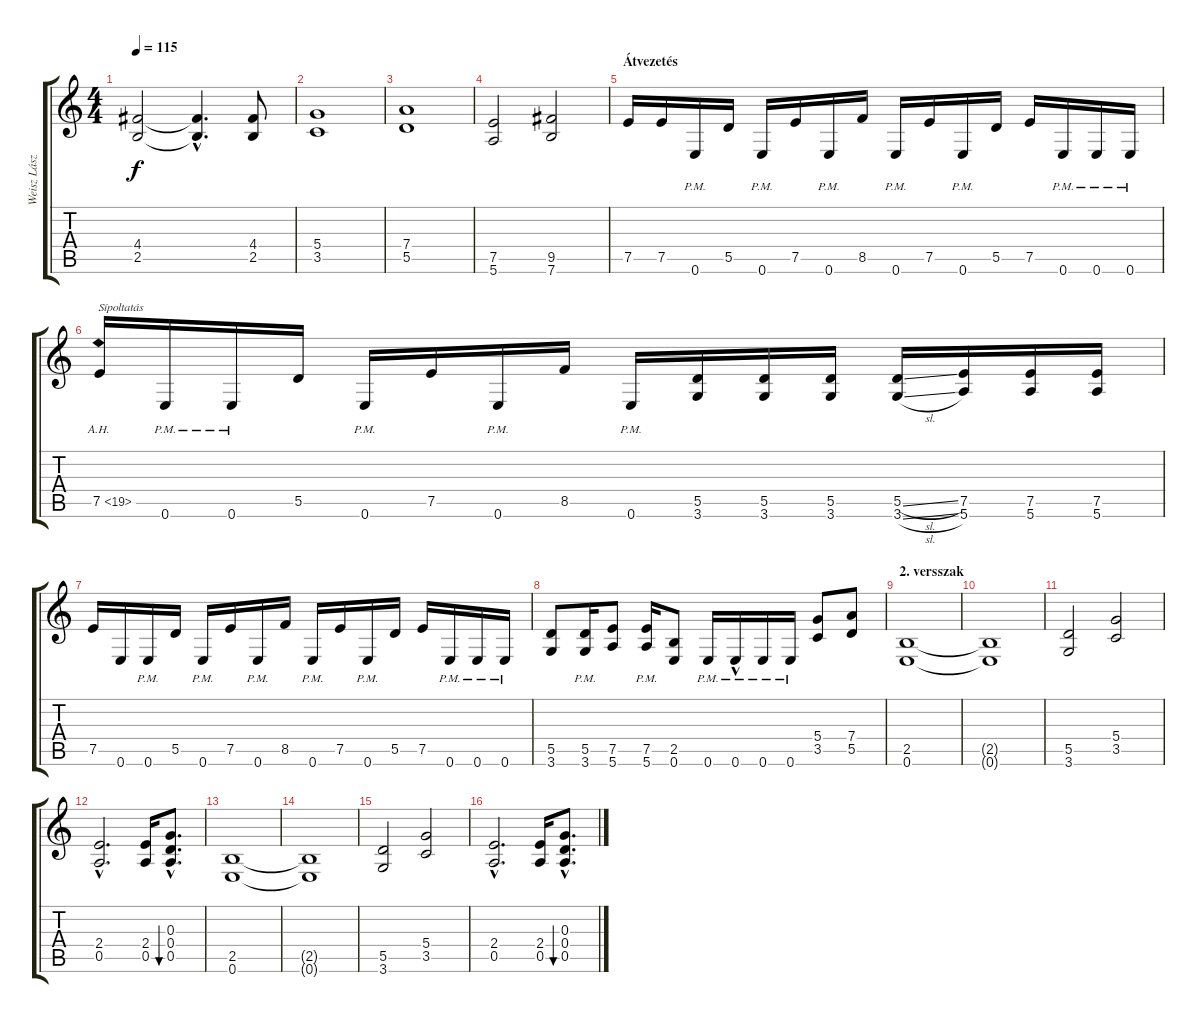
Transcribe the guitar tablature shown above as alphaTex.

\track ("Weisz László /gitár/" "Weisz Lász") {instrument distortionguitar}
\staff {score tabs}
\tuning (E4 B3 G3 D3 A2 E2) {hide}
\ts (4 4)
\tempo 115
\clef g2
\ks c
(4.4 2.5).2{dy f} (4.4{hac t} 2.5{hac t}).4{d} (4.4 2.5).8 |
(5.4 3.5).1 |
(7.4 5.5).1 |
(7.5 5.6).2 (9.5 7.6).2 |
\section ("" "Átvezetés")
7.5.16 7.5.16 0.6{pm}.16 5.5.16 0.6{pm}.16 7.5.16 0.6{pm}.16 8.5.16 0.6{pm}.16 7.5.16 0.6{pm}.16 5.5.16 7.5.16 0.6{pm}.16 0.6{pm}.16 0.6{pm}.16 |
7.5{ah 12}.16{txt "Sípoltatás"} 0.6{pm}.16 0.6{pm}.16 5.5.16 0.6{pm}.16 7.5.16 0.6{pm}.16 8.5.16 0.6{pm}.16 (5.5 3.6).16 (5.5 3.6).16 (5.5 3.6).16 (5.5{sl} 3.6{sl}).16 (7.5 5.6).16 (7.5 5.6).16 (7.5 5.6).16 |
7.5.16 0.6.16 0.6{pm}.16 5.5.16 0.6{pm}.16 7.5.16 0.6{pm}.16 8.5.16 0.6{pm}.16 7.5.16 0.6{pm}.16 5.5.16 7.5.16 0.6{pm}.16 0.6{pm}.16 0.6{pm}.16 |
(5.5 3.6).8 (5.5{pm} 3.6{pm}).16 (7.5 5.6).8 (7.5{pm} 5.6{pm}).16 (2.5 0.6).8 0.6{pm}.16 0.6{hac pm}.16 0.6{pm}.16 0.6{pm}.16 (5.4 3.5).8 (7.4 5.5).8 |
\section ("" "2. versszak")
(2.5 0.6).1 |
(2.5{t} 0.6{t}).1 |
(5.5 3.6).2 (5.4 3.5).2 |
(2.4{hac} 0.5{hac}).2{d} (2.4 0.5).16 (0.3{hac} 0.4{hac} 0.5{hac}).8{d bu 30} |
(2.5 0.6).1 |
(2.5{t} 0.6{t}).1 |
(5.5 3.6).2 (5.4 3.5).2 |
(2.4{hac} 0.5{hac}).2{d} (2.4 0.5).16 (0.3{hac} 0.4{hac} 0.5{hac}).8{d bu 60}
